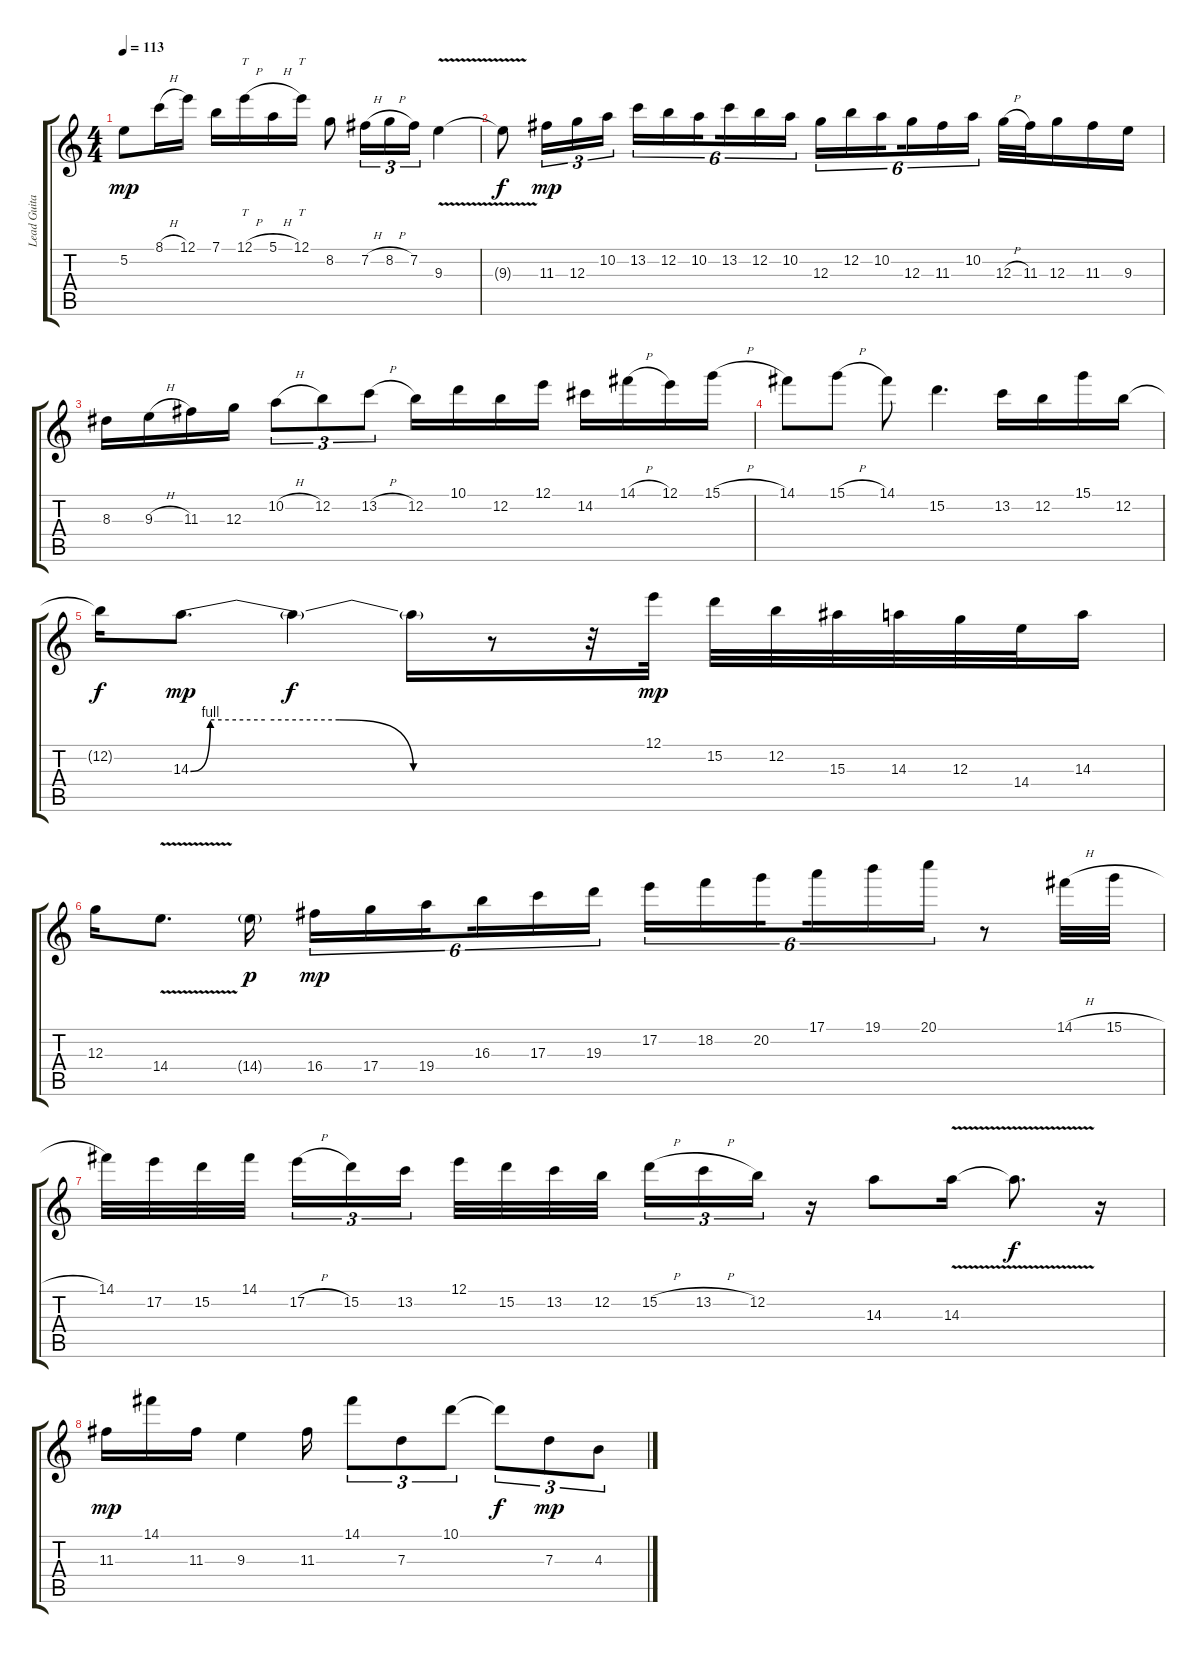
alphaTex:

\track ("Lead Guitar" "Lead Guita") {instrument overdrivenguitar}
\staff {score tabs}
\tuning (E4 B3 G3 D3 A2 E2) {hide}
\ts (4 4)
\tempo 113
\clef g2
\ks c
5.2.8{dy mp} 8.1{h}.16 12.1.16 7.1.16 12.1{h}.16{tt} 5.1{h}.16 12.1.16{tt} 8.2.8 7.2{h}.16{tu (3 2)} 8.2{h}.16{tu (3 2)} 7.2.16{tu (3 2)} 9.3{v}.4 |
9.3{t}.8{dy f} 11.3.16{tu (3 2) dy mp} 12.3.16{tu (3 2)} 10.2.16{tu (3 2)} 13.2.16{tu (6 4)} 12.2.16{tu (6 4)} 10.2.16{tu (6 4) beam splitsecondary} 13.2.16{tu (6 4)} 12.2.16{tu (6 4)} 10.2.16{tu (6 4)} 12.3.16{tu (6 4)} 12.2.16{tu (6 4)} 10.2.16{tu (6 4) beam splitsecondary} 12.3.16{tu (6 4)} 11.3.16{tu (6 4)} 10.2.16{tu (6 4)} 12.3{h}.32 11.3.32 12.3.16 11.3.16 9.3.16 |
8.3.16 9.3{h}.16 11.3.16 12.3.16 10.2{h}.8{tu (3 2)} 12.2.8{tu (3 2)} 13.2{h}.8{tu (3 2)} 12.2.16 10.1.16 12.2.16 12.1.16 14.2.16 14.1{h}.16 12.1.16 15.1{h}.16 |
14.1.8 15.1{h}.8 14.1.8 15.2.4{d} 13.2.16 12.2.16 15.1.16 12.2.16 |
12.2{t}.16{dy f} 14.3{be (custom 0 0 4 4 15 4 30 4 45 0 60 0)}.8{d dy mp} 14.3{t}.4{dy f} 14.3{t}.16 r.8 r.32 12.1.32{dy mp} 15.2.32 12.2.32 15.3.32 14.3.32 12.3.32 14.4.32 14.3.16 |
12.3.16 14.4{v}.8{d} 14.4{g}.16{dy p beam splitsecondary} 16.4.16{tu (6 4) dy mp} 17.4.16{tu (6 4)} 19.4.16{tu (6 4) beam splitsecondary} 16.3.16{tu (6 4)} 17.3.16{tu (6 4)} 19.3.16{tu (6 4) beam splitsecondary} 17.2.16{tu (6 4)} 18.2.16{tu (6 4)} 20.2.16{tu (6 4) beam splitsecondary} 17.1.16{tu (6 4)} 19.1.16{tu (6 4)} 20.1.16{tu (6 4)} r.8 14.1{h}.32 15.1{h}.32 |
14.1.32 17.2.32 15.2.32 14.1.32{beam splitsecondary} 17.2{h}.16{tu (3 2)} 15.2.16{tu (3 2)} 13.2.16{tu (3 2)} 12.1.32 15.2.32 13.2.32 12.2.32{beam splitsecondary} 15.2{h}.16{tu (3 2)} 13.2{h}.16{tu (3 2)} 12.2.16{tu (3 2)} r.16 14.3.8 14.3{v}.16 14.3{v t}.8{d dy f} r.16 |
11.3.16{dy mp} 14.1.16 11.3.16 9.3.4 11.3.16 14.1.8{tu (3 2)} 7.3.8{tu (3 2)} 10.1.8{tu (3 2)} 10.1{t}.8{tu (3 2) dy f} 7.3.8{tu (3 2) dy mp} 4.3.8{tu (3 2)}
